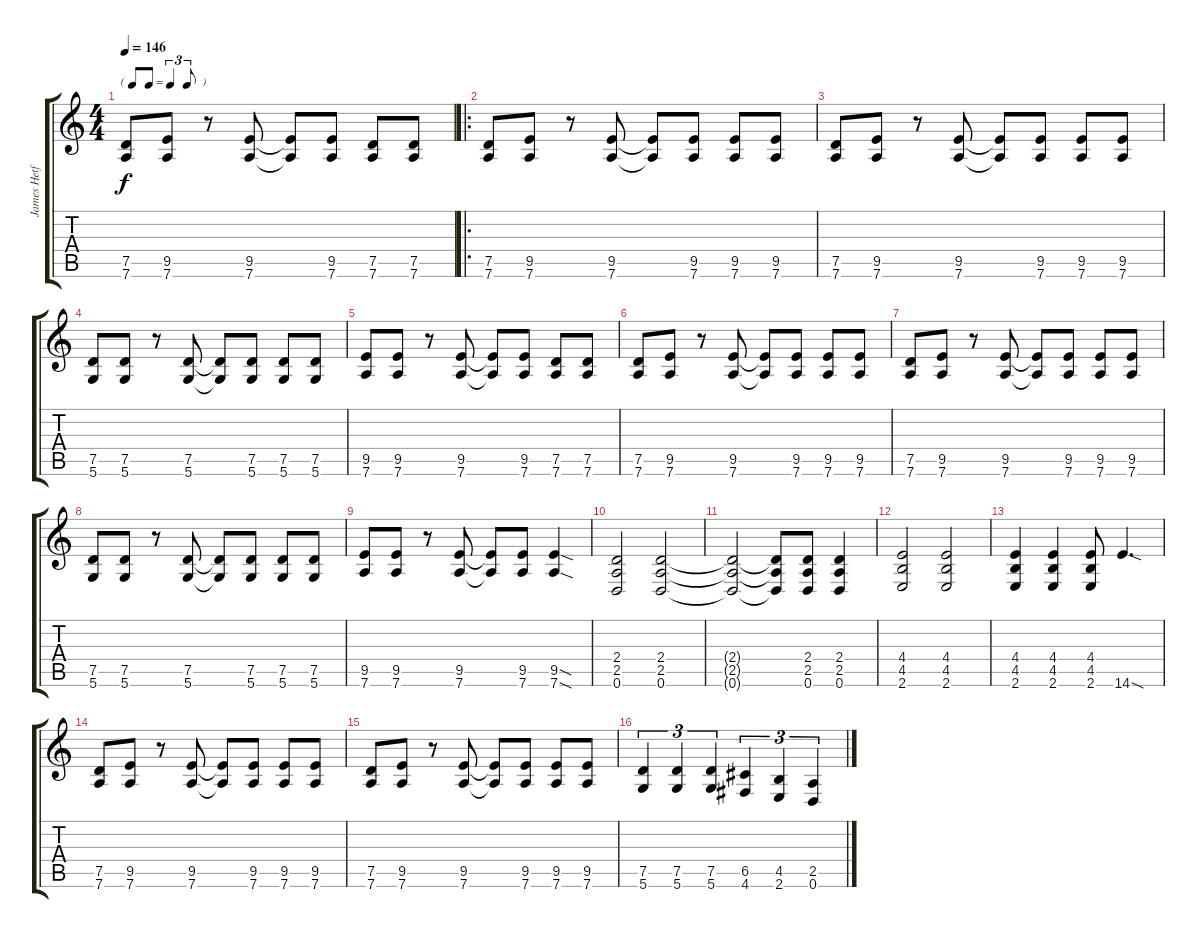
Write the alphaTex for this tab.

\track ("James Hetfield" "James Hetf") {instrument distortionguitar}
\staff {score tabs}
\tuning (D4 A3 F3 C3 G2 D2) {hide}
\ts (4 4)
\tf triplet8th
\tempo 146
\clef g2
\ks c
(7.5 7.6).8{dy f} (9.5 7.6).8 r.8 (9.5 7.6).8 (9.5{t} 7.6{t}).8 (9.5 7.6).8 (7.5 7.6).8 (7.5 7.6).8 |
\ro
(7.5 7.6).8 (9.5 7.6).8 r.8 (9.5 7.6).8 (9.5{t} 7.6{t}).8 (9.5 7.6).8 (9.5 7.6).8 (9.5 7.6).8 |
(7.5 7.6).8 (9.5 7.6).8 r.8 (9.5 7.6).8 (9.5{t} 7.6{t}).8 (9.5 7.6).8 (9.5 7.6).8 (9.5 7.6).8 |
(7.5 5.6).8 (7.5 5.6).8 r.8 (7.5 5.6).8 (7.5{t} 5.6{t}).8 (7.5 5.6).8 (7.5 5.6).8 (7.5 5.6).8 |
(9.5 7.6).8 (9.5 7.6).8 r.8 (9.5 7.6).8 (9.5{t} 7.6{t}).8 (9.5 7.6).8 (7.5 7.6).8 (7.5 7.6).8 |
(7.5 7.6).8 (9.5 7.6).8 r.8 (9.5 7.6).8 (9.5{t} 7.6{t}).8 (9.5 7.6).8 (9.5 7.6).8 (9.5 7.6).8 |
(7.5 7.6).8 (9.5 7.6).8 r.8 (9.5 7.6).8 (9.5{t} 7.6{t}).8 (9.5 7.6).8 (9.5 7.6).8 (9.5 7.6).8 |
(7.5 5.6).8 (7.5 5.6).8 r.8 (7.5 5.6).8 (7.5{t} 5.6{t}).8 (7.5 5.6).8 (7.5 5.6).8 (7.5 5.6).8 |
(9.5 7.6).8 (9.5 7.6).8 r.8 (9.5 7.6).8 (9.5{t} 7.6{t}).8 (9.5 7.6).8 (9.5{sod} 7.6{sod}).4 |
(2.4 2.5 0.6).2 (2.4 2.5 0.6).2 |
(2.4{t} 2.5{t} 0.6{t}).2 (2.4{t} 2.5{t} 0.6{t}).8 (2.4 2.5 0.6).8 (2.4 2.5 0.6).4 |
(4.4 4.5 2.6).2 (4.4 4.5 2.6).2 |
(4.4 4.5 2.6).4 (4.4 4.5 2.6).4 (4.4 4.5 2.6).8 14.6{sod}.4{d} |
(7.5 7.6).8 (9.5 7.6).8 r.8 (9.5 7.6).8 (9.5{t} 7.6{t}).8 (9.5 7.6).8 (9.5 7.6).8 (9.5 7.6).8 |
(7.5 7.6).8 (9.5 7.6).8 r.8 (9.5 7.6).8 (9.5{t} 7.6{t}).8 (9.5 7.6).8 (9.5 7.6).8 (9.5 7.6).8 |
(7.5 5.6).4{tu (3 2)} (7.5 5.6).4{tu (3 2)} (7.5 5.6).4{tu (3 2)} (6.5 4.6).4{tu (3 2)} (4.5 2.6).4{tu (3 2)} (2.5 0.6).4{tu (3 2)}
